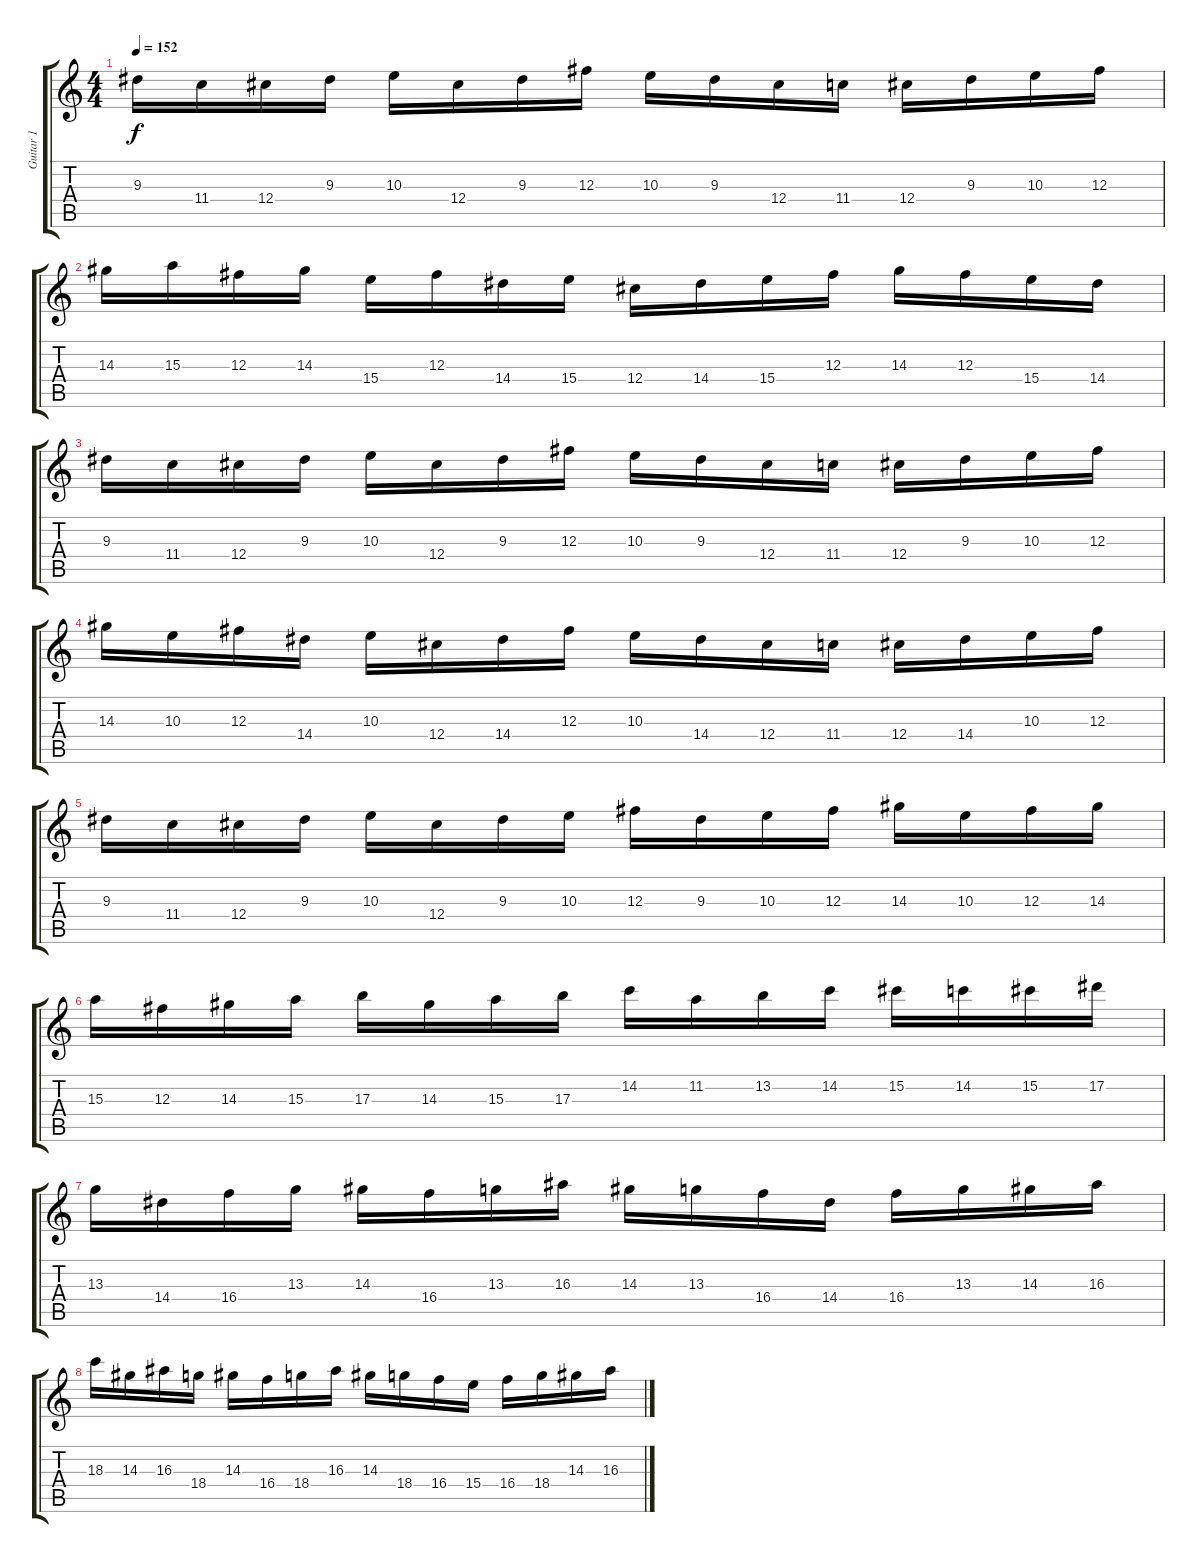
\track ("Guitar 1" "Guitar 1") {instrument overdrivenguitar}
\staff {score tabs}
\tuning (Eb4 Bb3 Gb3 Db3 Ab2 Eb2) {hide}
\ts (4 4)
\tempo 152
\clef g2
\ks c
9.3.16{dy f} 11.4.16 12.4.16 9.3.16 10.3.16 12.4.16 9.3.16 12.3.16 10.3.16 9.3.16 12.4.16 11.4.16 12.4.16 9.3.16 10.3.16 12.3.16 |
14.3.16 15.3.16 12.3.16 14.3.16 15.4.16 12.3.16 14.4.16 15.4.16 12.4.16 14.4.16 15.4.16 12.3.16 14.3.16 12.3.16 15.4.16 14.4.16 |
9.3.16 11.4.16 12.4.16 9.3.16 10.3.16 12.4.16 9.3.16 12.3.16 10.3.16 9.3.16 12.4.16 11.4.16 12.4.16 9.3.16 10.3.16 12.3.16 |
14.3.16 10.3.16 12.3.16 14.4.16 10.3.16 12.4.16 14.4.16 12.3.16 10.3.16 14.4.16 12.4.16 11.4.16 12.4.16 14.4.16 10.3.16 12.3.16 |
9.3.16 11.4.16 12.4.16 9.3.16 10.3.16 12.4.16 9.3.16 10.3.16 12.3.16 9.3.16 10.3.16 12.3.16 14.3.16 10.3.16 12.3.16 14.3.16 |
15.3.16 12.3.16 14.3.16 15.3.16 17.3.16 14.3.16 15.3.16 17.3.16 14.2.16 11.2.16 13.2.16 14.2.16 15.2.16 14.2.16 15.2.16 17.2.16 |
13.3.16 14.4.16 16.4.16 13.3.16 14.3.16 16.4.16 13.3.16 16.3.16 14.3.16 13.3.16 16.4.16 14.4.16 16.4.16 13.3.16 14.3.16 16.3.16 |
18.3.16 14.3.16 16.3.16 18.4.16 14.3.16 16.4.16 18.4.16 16.3.16 14.3.16 18.4.16 16.4.16 15.4.16 16.4.16 18.4.16 14.3.16 16.3.16
